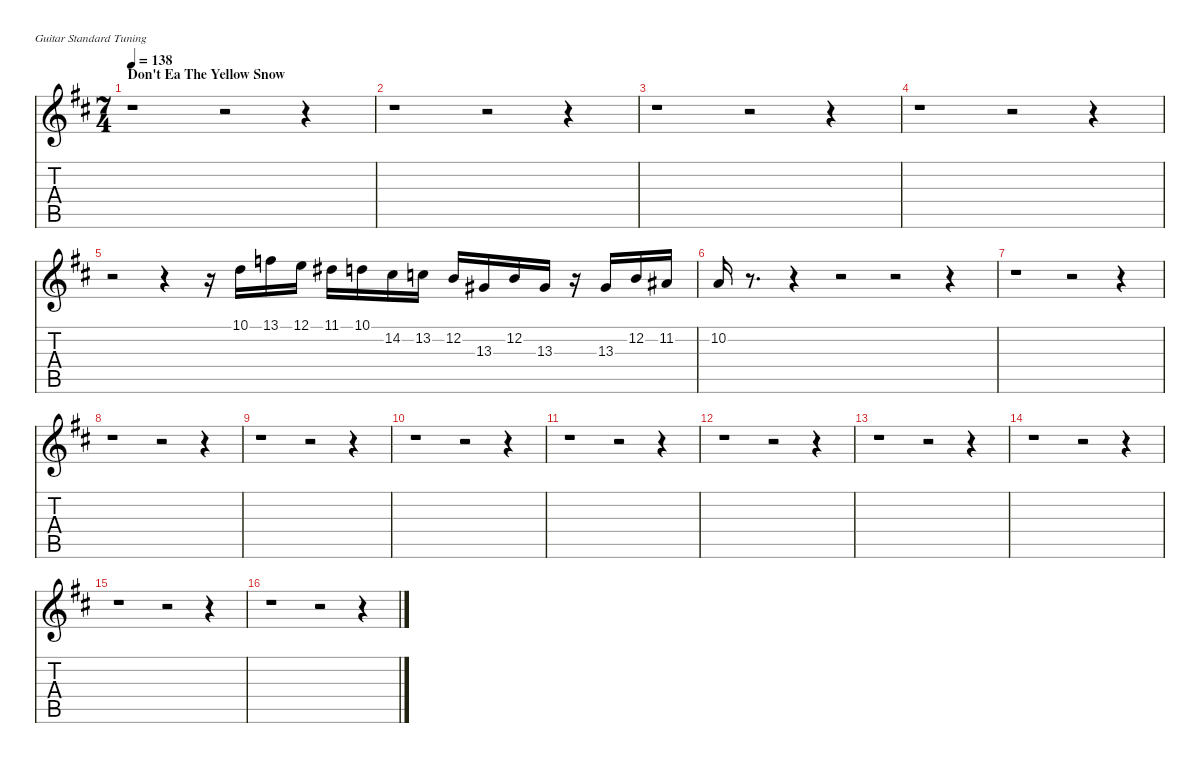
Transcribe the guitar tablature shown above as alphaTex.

\defaultSystemsLayout 4
\hideDynamics
\bracketExtendMode nobrackets
\singleTrackTrackNamePolicy hidden
\multiTrackTrackNamePolicy hidden
\firstSystemTrackNameMode fullname
\firstSystemTrackNameOrientation horizontal
\otherSystemsTrackNameOrientation horizontal
\track ("Keyboard" "clav.") {instrument clavinet}
\staff {score tabs}
\tuning (E4 B3 G3 D3 A2 E2)
\ts (7 4)
\section ("" "Don't Ea The Yellow Snow")
\tempo 138
\clef g2
\ks d
r.1{dy fff instrument clavinet beam Down} r.2{beam Down} r.4{beam Down} |
r.1{beam Down} r.2{beam Down} r.4{beam Down} |
r.1{beam Down} r.2{beam Down} r.4{beam Down} |
r.1{beam Down} r.2{beam Down} r.4{beam Down} |
r.2{beam Down} r.4{beam Down} r.16{beam Down} 10.1{acc forcenatural}.16{beam Down} 13.1{acc forcenatural}.16{beam Down} 12.1{acc forcenatural}.16{beam Down} 11.1{acc #}.16{beam Down} 10.1{acc forcenatural}.16{beam Down} 14.2{acc #}.16{beam Down} 13.2{acc forcenatural}.16{beam Down} 12.2{acc forcenatural}.16{beam Up} 13.3{acc #}.16{beam Up} 12.2{acc forcenatural}.16{beam Up} 13.3{acc #}.16{beam Up} r.16{beam Up} 13.3{acc #}.16{beam Up} 12.2{acc forcenatural}.16{beam Up} 11.2{acc #}.16{beam Up} |
10.2{acc forcenatural}.16{beam Up} r.8{d beam Up} r.4{beam Up} r.2{beam Up} r.2{beam Up} r.4{beam Up} |
r.1{beam Down} r.2{beam Down} r.4{beam Down} |
r.1{beam Down} r.2{beam Down} r.4{beam Down} |
r.1{beam Down} r.2{beam Down} r.4{beam Down} |
r.1{beam Down} r.2{beam Down} r.4{beam Down} |
r.1{beam Down} r.2{beam Down} r.4{beam Down} |
r.1{beam Down} r.2{beam Down} r.4{beam Down} |
r.1{beam Down} r.2{beam Down} r.4{beam Down} |
r.1{beam Down} r.2{beam Down} r.4{beam Down} |
r.1{beam Down} r.2{beam Down} r.4{beam Down} |
r.1{beam Down} r.2{beam Down} r.4{beam Down}
